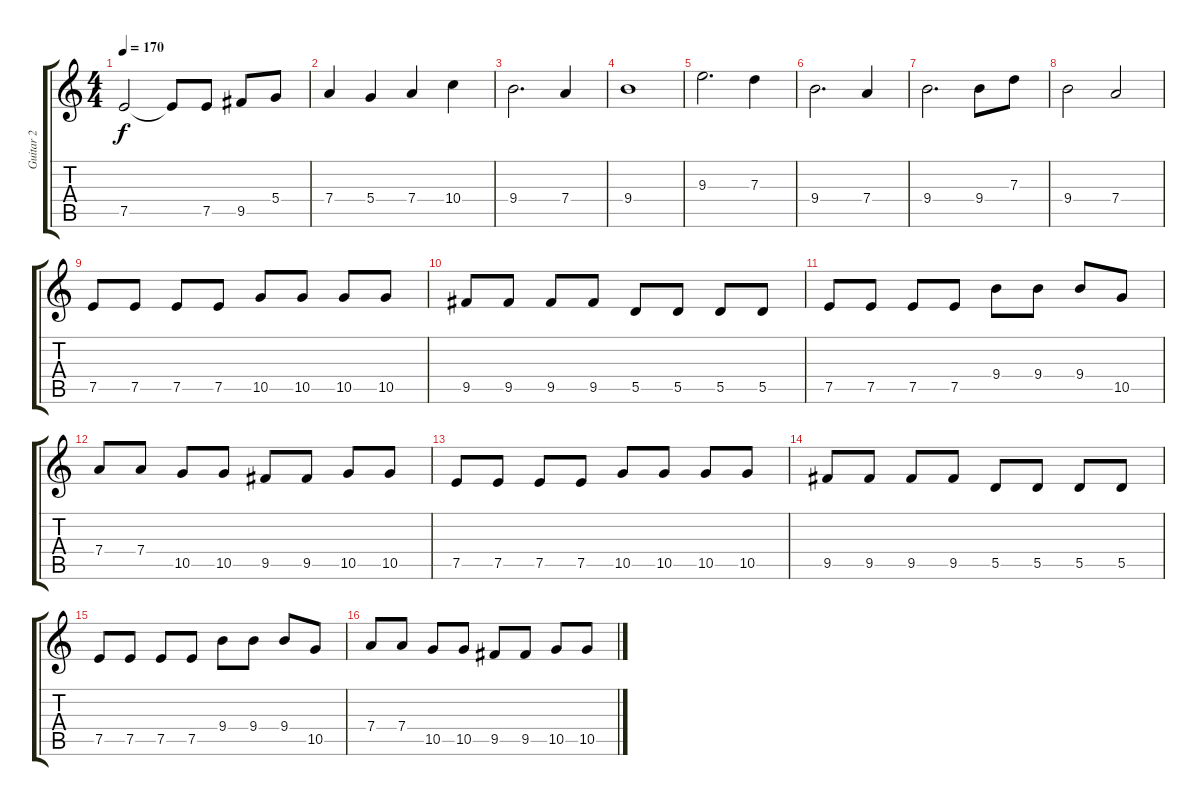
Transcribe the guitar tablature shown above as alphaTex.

\track ("Guitar 2" "Guitar 2") {instrument overdrivenguitar}
\staff {score tabs}
\tuning (E4 B3 G3 D3 A2 E2) {hide}
\ts (4 4)
\tempo 170
\clef g2
\ks c
7.5.2{dy f} 7.5{t}.8 7.5.8 9.5.8 5.4.8 |
7.4.4 5.4.4 7.4.4 10.4.4 |
9.4.2{d} 7.4.4 |
9.4.1 |
9.3.2{d} 7.3.4 |
9.4.2{d} 7.4.4 |
9.4.2{d} 9.4.8 7.3.8 |
9.4.2 7.4.2 |
7.5.8 7.5.8 7.5.8 7.5.8 10.5.8 10.5.8 10.5.8 10.5.8 |
9.5.8 9.5.8 9.5.8 9.5.8 5.5.8 5.5.8 5.5.8 5.5.8 |
7.5.8 7.5.8 7.5.8 7.5.8 9.4.8 9.4.8 9.4.8 10.5.8 |
7.4.8 7.4.8 10.5.8 10.5.8 9.5.8 9.5.8 10.5.8 10.5.8 |
7.5.8 7.5.8 7.5.8 7.5.8 10.5.8 10.5.8 10.5.8 10.5.8 |
9.5.8 9.5.8 9.5.8 9.5.8 5.5.8 5.5.8 5.5.8 5.5.8 |
7.5.8 7.5.8 7.5.8 7.5.8 9.4.8 9.4.8 9.4.8 10.5.8 |
7.4.8 7.4.8 10.5.8 10.5.8 9.5.8 9.5.8 10.5.8 10.5.8
